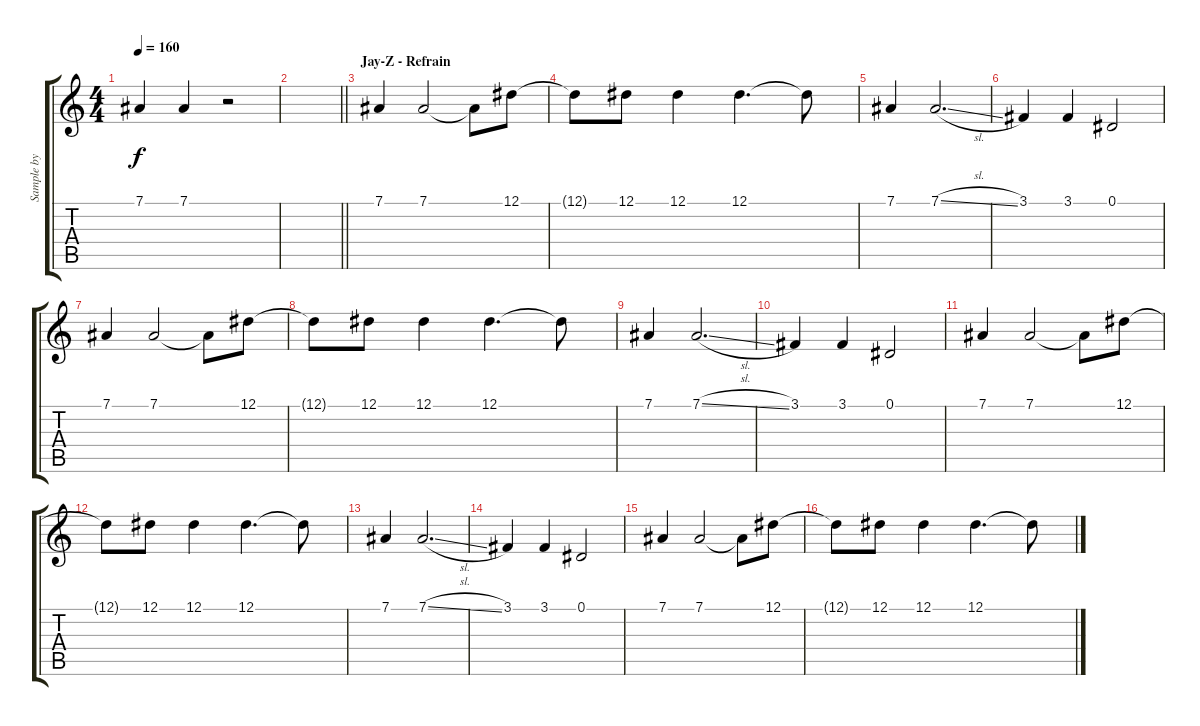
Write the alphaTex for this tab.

\track ("Sample by Mr Hahn" "Sample by ") {instrument lead6voice}
\staff {score tabs}
\tuning (Eb4 Bb3 Gb3 Db3 Ab2 Db2) {hide}
\ts (4 4)
\tempo 160
\clef g2
\ks c
7.1.4{dy f} 7.1.4 r.2 |
\barLineRight lightlight
|
\section ("" "Jay-Z - Refrain")
7.1.4 7.1.2 7.1{t}.8 12.1.8 |
12.1{t}.8 12.1.8 12.1.4 12.1.4{d} 12.1{t}.8 |
7.1.4 7.1{sl}.2{d} |
3.1.4 3.1.4 0.1.2 |
7.1.4 7.1.2 7.1{t}.8 12.1.8 |
12.1{t}.8 12.1.8 12.1.4 12.1.4{d} 12.1{t}.8 |
7.1.4 7.1{sl}.2{d} |
3.1.4 3.1.4 0.1.2 |
7.1.4 7.1.2 7.1{t}.8 12.1.8 |
12.1{t}.8 12.1.8 12.1.4 12.1.4{d} 12.1{t}.8 |
7.1.4 7.1{sl}.2{d} |
3.1.4 3.1.4 0.1.2 |
7.1.4 7.1.2 7.1{t}.8 12.1.8 |
12.1{t}.8 12.1.8 12.1.4 12.1.4{d} 12.1{t}.8
